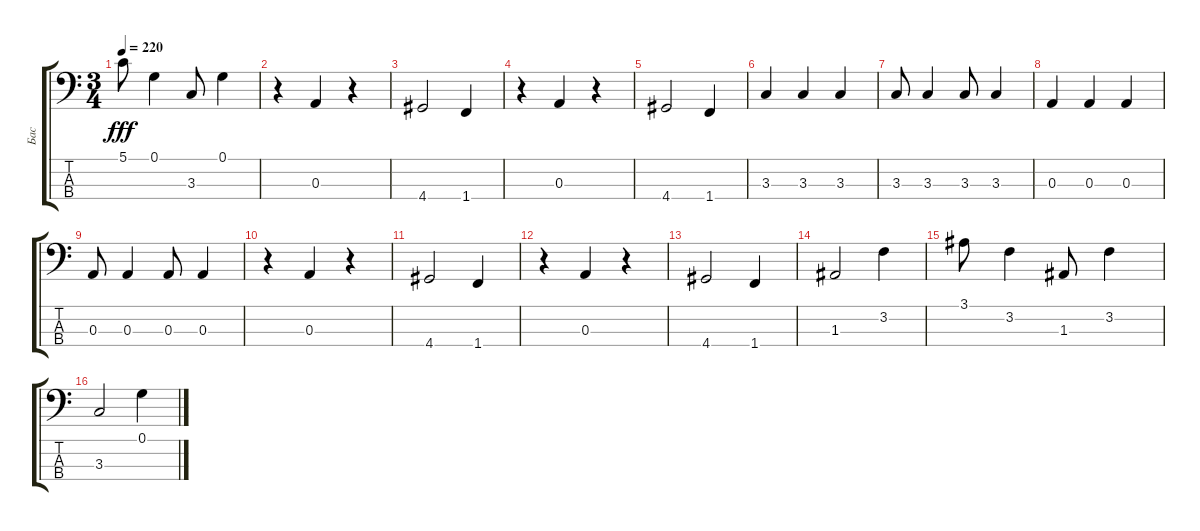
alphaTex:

\track ("Бас" "Бас") {instrument electricbasspick}
\staff {score tabs}
\tuning (G2 D2 A1 E1) {hide}
\ts (3 4)
\tempo 220
\clef f4
\ks c
5.1.8{dy fff} 0.1.4 3.3.8 0.1.4 |
r.4 0.3.4 r.4 |
4.4.2 1.4.4 |
r.4 0.3.4 r.4 |
4.4.2 1.4.4 |
3.3.4 3.3.4 3.3.4 |
3.3.8 3.3.4 3.3.8 3.3.4 |
0.3.4 0.3.4 0.3.4 |
0.3.8 0.3.4 0.3.8 0.3.4 |
r.4 0.3.4 r.4 |
4.4.2 1.4.4 |
r.4 0.3.4 r.4 |
4.4.2 1.4.4 |
1.3.2 3.2.4 |
3.1.8 3.2.4 1.3.8 3.2.4 |
3.3.2 0.1.4
